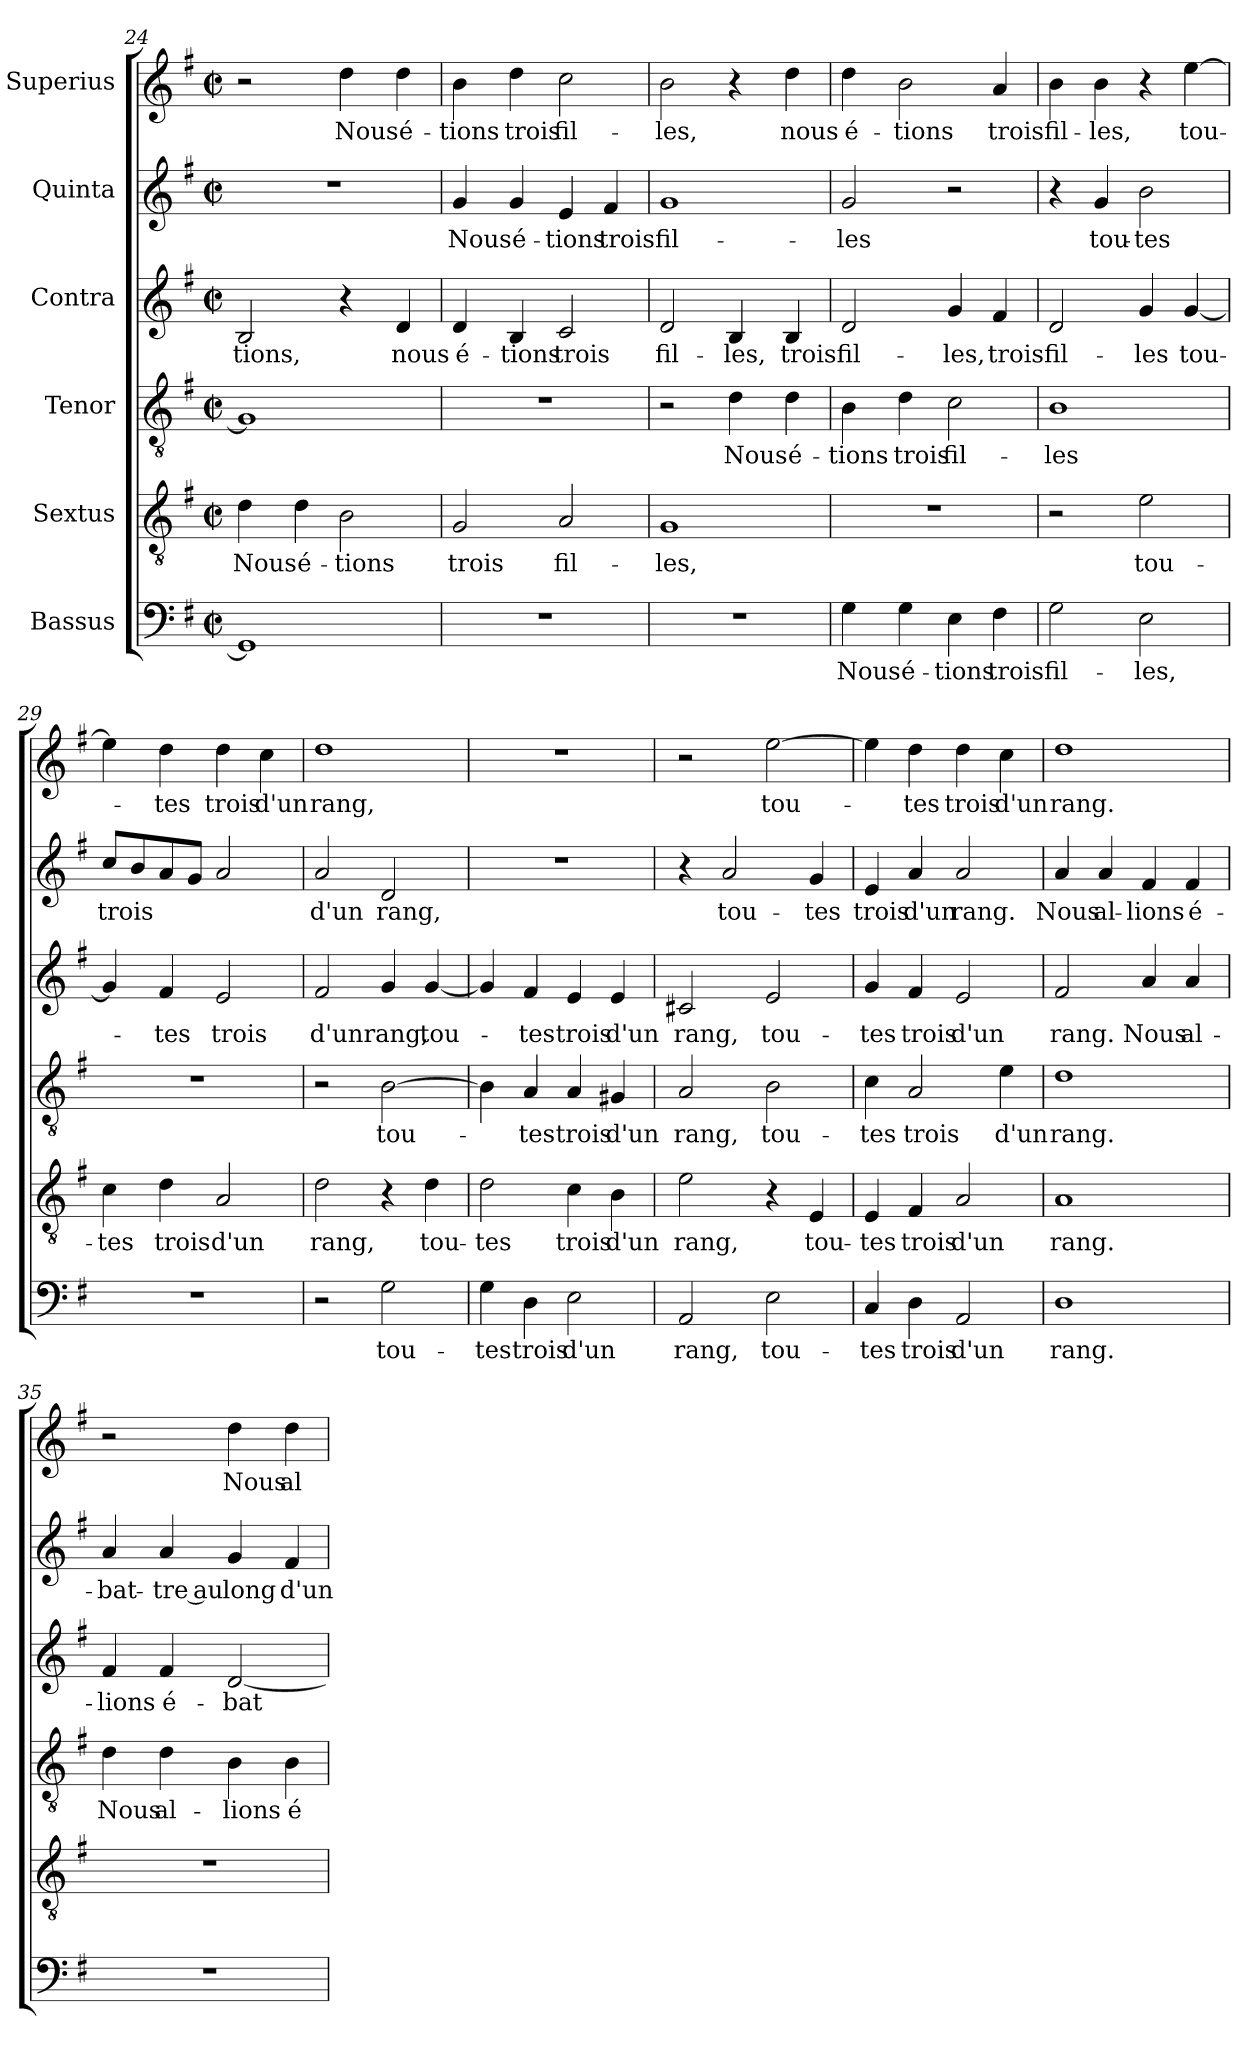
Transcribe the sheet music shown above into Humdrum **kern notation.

**kern	**text	**kern	**text	**kern	**text	**kern	**text	**kern	**text	**kern	**text
*part6	*part6	*part5	*part5	*part4	*part4	*part3	*part3	*part2	*part2	*part1	*part1
*staff6	*staff6	*staff5	*staff5	*staff4	*staff4	*staff3	*staff3	*staff2	*staff2	*staff1	*staff1
*I"Bassus	*	*I"Sextus	*	*I"Tenor	*	*I"Contra	*	*I"Quinta	*	*I"Superius	*
*clefF4	*	*clefGv2	*	*clefGv2	*	*clefG2	*	*clefG2	*	*clefG2	*
*k[f#]	*	*k[f#]	*	*k[f#]	*	*k[f#]	*	*k[f#]	*	*k[f#]	*
*G:	*	*G:	*	*G:	*	*G:	*	*G:	*	*G:	*
*M2/2	*	*M2/2	*	*M2/2	*	*M2/2	*	*M2/2	*	*M2/2	*
*met(c|)	*	*met(c|)	*	*met(c|)	*	*met(c|)	*	*met(c|)	*	*met(c|)	*
=24	=24	=24	=24	=24	=24	=24	=24	=24	=24	=24	=24
!	!	!	!LO:LY:b	!	!	!	!LO:LY:b	!	!	!	!
1GG]	.	4d\	Nous	1G]	.	2B/	-tions,	1r	.	2r	.
!	!	!	!LO:LY:b	!	!	!	!	!	!	!	!
.	.	4d\	é-	.	.	.	.	.	.	.	.
!	!	!	!LO:LY:b	!	!	!	!	!	!	!	!LO:LY:b
.	.	2B\	-tions	.	.	4r	.	.	.	4dd\	Nous
!	!	!	!	!	!	!	!LO:LY:b	!	!	!	!LO:LY:b
.	.	.	.	.	.	4d/	nous	.	.	4dd\	é-
=25	=25	=25	=25	=25	=25	=25	=25	=25	=25	=25	=25
!	!	!	!LO:LY:b	!	!	!	!LO:LY:b	!	!LO:LY:b	!	!LO:LY:b
1r	.	2G/	trois	1r	.	4d/	é-	4g/	Nous	4b\	-tions
!	!	!	!	!	!	!	!LO:LY:b	!	!LO:LY:b	!	!LO:LY:b
.	.	.	.	.	.	4B/	-tions	4g/	é-	4dd\	trois
!	!	!	!LO:LY:b	!	!	!	!LO:LY:b	!	!LO:LY:b	!	!LO:LY:b
.	.	2A/	fil-	.	.	2c/	trois	4e/	-tions	2cc\	fil-
!	!	!	!	!	!	!	!	!	!LO:LY:b	!	!
.	.	.	.	.	.	.	.	4f#/	trois	.	.
=26	=26	=26	=26	=26	=26	=26	=26	=26	=26	=26	=26
!	!	!	!LO:LY:b	!	!	!	!LO:LY:b	!	!LO:LY:b	!	!LO:LY:b
1r	.	1G	-les,	2r	.	2d/	fil-	1g	fil-	2b\	-les,
!	!	!	!	!	!LO:LY:b	!	!LO:LY:b	!	!	!	!
.	.	.	.	4d\	Nous	4B/	-les,	.	.	4r	.
!	!	!	!	!	!LO:LY:b	!	!LO:LY:b	!	!	!	!LO:LY:b
.	.	.	.	4d\	é-	4B/	trois	.	.	4dd\	nous
!!LO:PB:g=z
=27	=27	=27	=27	=27	=27	=27	=27	=27	=27	=27	=27
!	!LO:LY:b	!	!	!	!LO:LY:b	!	!LO:LY:b	!	!LO:LY:b	!	!LO:LY:b
4G\	Nous	1r	.	4B\	-tions	2d/	fil-	2g/	-les	4dd\	é-
!	!LO:LY:b	!	!	!	!LO:LY:b	!	!	!	!	!	!LO:LY:b
4G\	é-	.	.	4d\	trois	.	.	.	.	2b\	-tions
!	!LO:LY:b	!	!	!	!LO:LY:b	!	!LO:LY:b	!	!	!	!
4E\	-tions	.	.	2c\	fil-	4g/	-les,	2r	.	.	.
!	!LO:LY:b	!	!	!	!	!	!LO:LY:b	!	!	!	!LO:LY:b
4F#\	trois	.	.	.	.	4f#/	trois	.	.	4a/	trois
=28	=28	=28	=28	=28	=28	=28	=28	=28	=28	=28	=28
!	!LO:LY:b	!	!	!	!LO:LY:b	!	!LO:LY:b	!	!	!	!LO:LY:b
2G\	fil-	2r	.	1B	-les	2d/	fil-	4r	.	4b\	fil-
!	!	!	!	!	!	!	!	!	!LO:LY:b	!	!LO:LY:b
.	.	.	.	.	.	.	.	4g/	tou-	4b\	-les,
!	!LO:LY:b	!	!LO:LY:b	!	!	!	!LO:LY:b	!	!LO:LY:b	!	!
2E\	-les,	2e\	tou-	.	.	4g/	-les	2b\	-tes	4r	.
!	!	!	!	!	!	!	!LO:LY:b	!	!	!	!LO:LY:b
.	.	.	.	.	.	[4g/	tou-	.	.	[4ee\	tou-
=29	=29	=29	=29	=29	=29	=29	=29	=29	=29	=29	=29
!	!	!	!LO:LY:b	!	!	!	!	!	!LO:LY:b	!	!
1r	.	4c\	-tes	1r	.	4g/]	.	8cc/L	trois	4ee\]	.
.	.	.	.	.	.	.	.	8b/	.	.	.
!	!	!	!LO:LY:b	!	!	!	!LO:LY:b	!	!	!	!LO:LY:b
.	.	4d\	trois	.	.	4f#/	-tes	8a/	.	4dd\	-tes
.	.	.	.	.	.	.	.	8g/J	.	.	.
!	!	!	!LO:LY:b	!	!	!	!LO:LY:b	!	!	!	!LO:LY:b
.	.	2A/	d'un	.	.	2e/	trois	2a/	.	4dd\	trois
!	!	!	!	!	!	!	!	!	!	!	!LO:LY:b
.	.	.	.	.	.	.	.	.	.	4cc\	d'un
=30	=30	=30	=30	=30	=30	=30	=30	=30	=30	=30	=30
!	!	!	!LO:LY:b	!	!	!	!LO:LY:b	!	!LO:LY:b	!	!LO:LY:b
2r	.	2d\	rang,	2r	.	2f#/	d'un	2a/	d'un	1dd	rang,
!	!LO:LY:b	!	!	!	!LO:LY:b	!	!LO:LY:b	!	!LO:LY:b	!	!
2G\	tou-	4r	.	[2B\	tou-	4g/	rang,	2d/	rang,	.	.
!	!	!	!LO:LY:b	!	!	!	!LO:LY:b	!	!	!	!
.	.	4d\	tou-	.	.	[4g/	tou-	.	.	.	.
=31	=31	=31	=31	=31	=31	=31	=31	=31	=31	=31	=31
!	!LO:LY:b	!	!LO:LY:b	!	!	!	!	!	!	!	!
4G\	-tes	2d\	-tes	4B\]	.	4g/]	.	1r	.	1r	.
!	!LO:LY:b	!	!	!	!LO:LY:b	!	!LO:LY:b	!	!	!	!
4D\	trois	.	.	4A/	-tes	4f#/	-tes	.	.	.	.
!	!LO:LY:b	!	!LO:LY:b	!	!LO:LY:b	!	!LO:LY:b	!	!	!	!
2E\	d'un	4c\	trois	4A/	trois	4e/	trois	.	.	.	.
!	!	!	!LO:LY:b	!	!LO:LY:b	!	!LO:LY:b	!	!	!	!
.	.	4B\	d'un	4G#X/	d'un	4e/	d'un	.	.	.	.
!!LO:LB:g=z
=32	=32	=32	=32	=32	=32	=32	=32	=32	=32	=32	=32
!	!LO:LY:b	!	!LO:LY:b	!	!LO:LY:b	!	!LO:LY:b	!	!	!	!
2AA/	rang,	2e\	rang,	2A/	rang,	2c#X/	rang,	4r	.	2r	.
!	!	!	!	!	!	!	!	!	!LO:LY:b	!	!
.	.	.	.	.	.	.	.	2a/	tou-	.	.
!	!LO:LY:b	!	!	!	!LO:LY:b	!	!LO:LY:b	!	!	!	!LO:LY:b
2E\	tou-	4r	.	2B\	tou-	2e/	tou-	.	.	[2ee\	tou-
!	!	!	!LO:LY:b	!	!	!	!	!	!LO:LY:b	!	!
.	.	4E/	tou-	.	.	.	.	4g/	-tes	.	.
=33	=33	=33	=33	=33	=33	=33	=33	=33	=33	=33	=33
!	!LO:LY:b	!	!LO:LY:b	!	!LO:LY:b	!	!LO:LY:b	!	!LO:LY:b	!	!
4C/	-tes	4E/	-tes	4c\	-tes	4g/	-tes	4e/	trois	4ee\]	.
!	!LO:LY:b	!	!LO:LY:b	!	!LO:LY:b	!	!LO:LY:b	!	!LO:LY:b	!	!LO:LY:b
4D\	trois	4F#/	trois	2A/	trois	4f#/	trois	4a/	d'un	4dd\	-tes
!	!LO:LY:b	!	!LO:LY:b	!	!	!	!LO:LY:b	!	!LO:LY:b	!	!LO:LY:b
2AA/	d'un	2A/	d'un	.	.	2e/	d'un	2a/	rang.	4dd\	trois
!	!	!	!	!	!LO:LY:b	!	!	!	!	!	!LO:LY:b
.	.	.	.	4e\	d'un	.	.	.	.	4cc\	d'un
=34	=34	=34	=34	=34	=34	=34	=34	=34	=34	=34	=34
!	!LO:LY:b	!	!LO:LY:b	!	!LO:LY:b	!	!LO:LY:b	!	!LO:LY:b	!	!LO:LY:b
1D	rang.	1A	rang.	1d	rang.	2f#/	rang.	4a/	Nous	1dd	rang.
!	!	!	!	!	!	!	!	!	!LO:LY:b	!	!
.	.	.	.	.	.	.	.	4a/	al-	.	.
!	!	!	!	!	!	!	!LO:LY:b	!	!LO:LY:b	!	!
.	.	.	.	.	.	4a/	Nous	4f#/	-lions	.	.
!	!	!	!	!	!	!	!LO:LY:b	!	!LO:LY:b	!	!
.	.	.	.	.	.	4a/	al-	4f#/	é-	.	.
=35	=35	=35	=35	=35	=35	=35	=35	=35	=35	=35	=35
!	!	!	!	!	!LO:LY:b	!	!LO:LY:b	!	!LO:LY:b	!	!
1r	.	1r	.	4d\	Nous	4f#/	-lions	4a/	-bat-	2r	.
!	!	!	!	!	!LO:LY:b	!	!LO:LY:b	!	!LO:LY:b	!	!
.	.	.	.	4d\	al-	4f#/	é-	4a/	-tre au	.	.
!	!	!	!	!	!LO:LY:b	!	!LO:LY:b	!	!LO:LY:b	!	!LO:LY:b
.	.	.	.	4B\	-lions	[2d/	-bat-	4g/	long	4dd\	Nous
!	!	!	!	!	!LO:LY:b	!	!	!	!LO:LY:b	!	!LO:LY:b
.	.	.	.	4B\	é-	.	.	4f#/	d'un	4dd\	al-
=	=	=	=	=	=	=	=	=	=	=	=
*-	*-	*-	*-	*-	*-	*-	*-	*-	*-	*-	*-
